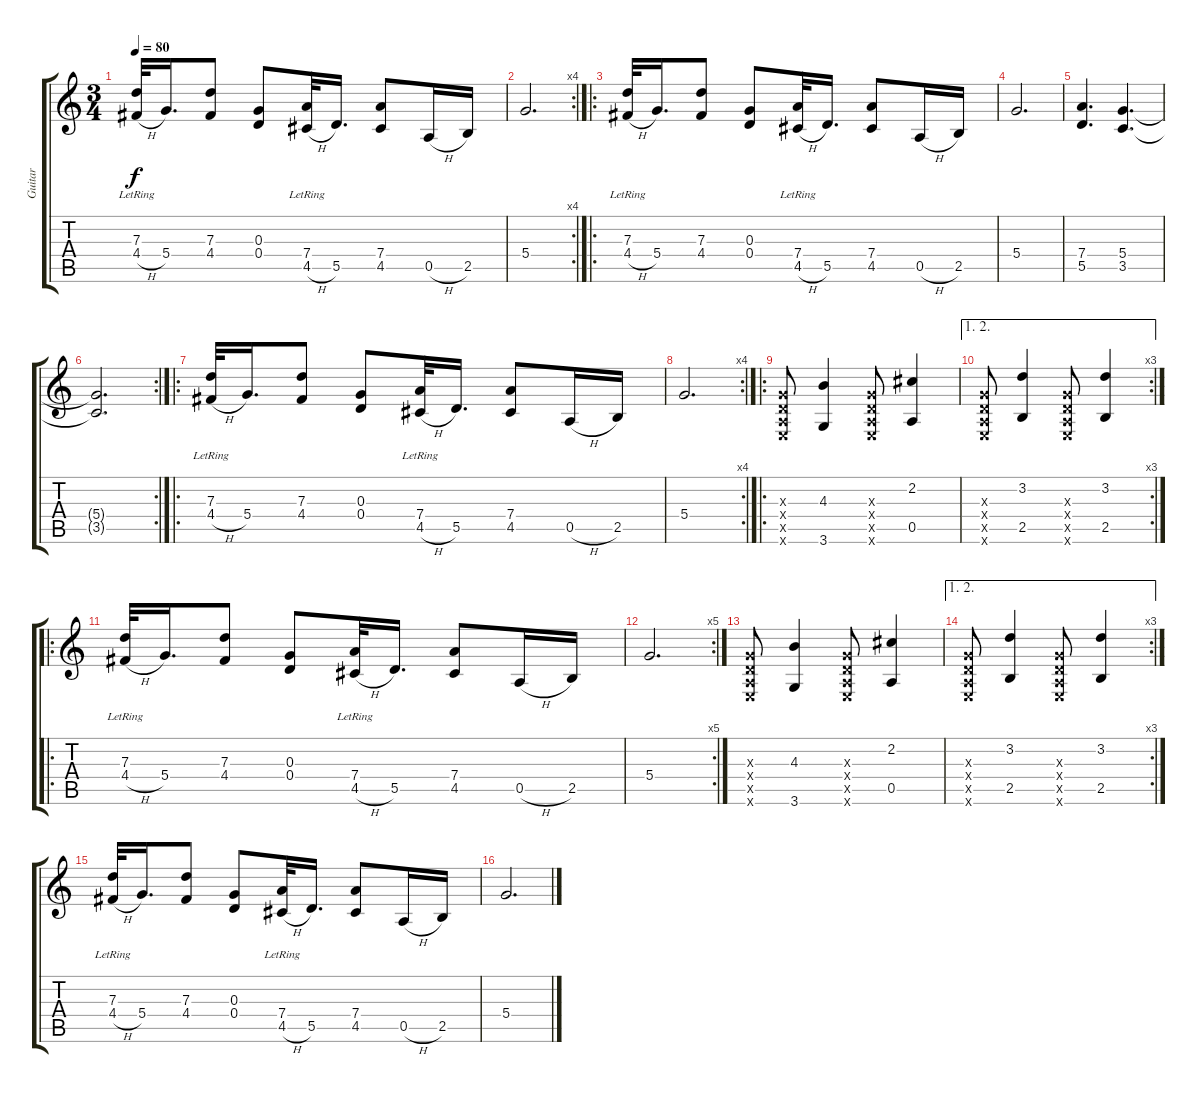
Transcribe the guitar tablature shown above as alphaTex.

\track ("Guitar" "Guitar") {instrument acousticguitarnylon}
\staff {score tabs}
\tuning (E4 B3 G3 D3 A2 E2) {hide}
\ts (3 4)
\tempo 80
\clef g2
\ks c
(7.3{lr} 4.4{h}).32{dy f instrument acousticguitarnylon} 5.4.16{d} (7.3 4.4).8 (0.3 0.4).8 (7.4{lr} 4.5{h}).32 5.5.16{d} (7.4 4.5).8 0.5{h}.16 2.5.16 |
\rc 4
5.4.2{d} |
\ro
(7.3{lr} 4.4{h}).32 5.4.16{d} (7.3 4.4).8 (0.3 0.4).8 (7.4{lr} 4.5{h}).32 5.5.16{d} (7.4 4.5).8 0.5{h}.16 2.5.16 |
5.4.2{d} |
(7.4 5.5).4{d} (5.4 3.5).4{d} |
\rc 2
(5.4{t} 3.5{t}).2{d} |
\ro
(7.3{lr} 4.4{h}).32 5.4.16{d} (7.3 4.4).8 (0.3 0.4).8 (7.4{lr} 4.5{h}).32 5.5.16{d} (7.4 4.5).8 0.5{h}.16 2.5.16 |
\rc 4
5.4.2{d} |
\ro
(0.3{x} 0.4{x} 0.5{x} 0.6{x}).8 (4.3 3.6).4 (0.3{x} 0.4{x} 0.5{x} 0.6{x}).8 (2.2 0.5).4 |
\ae (1 2)
\rc 3
(0.3{x} 0.4{x} 0.5{x} 0.6{x}).8 (3.2 2.5).4 (0.3{x} 0.4{x} 0.5{x} 0.6{x}).8 (3.2 2.5).4 |
\ro
(7.3{lr} 4.4{h}).32 5.4.16{d} (7.3 4.4).8 (0.3 0.4).8 (7.4{lr} 4.5{h}).32 5.5.16{d} (7.4 4.5).8 0.5{h}.16 2.5.16 |
\rc 5
5.4.2{d} |
(0.3{x} 0.4{x} 0.5{x} 0.6{x}).8 (4.3 3.6).4 (0.3{x} 0.4{x} 0.5{x} 0.6{x}).8 (2.2 0.5).4 |
\ae (1 2)
\rc 3
(0.3{x} 0.4{x} 0.5{x} 0.6{x}).8 (3.2 2.5).4 (0.3{x} 0.4{x} 0.5{x} 0.6{x}).8 (3.2 2.5).4 |
(7.3{lr} 4.4{h}).32 5.4.16{d} (7.3 4.4).8 (0.3 0.4).8 (7.4{lr} 4.5{h}).32 5.5.16{d} (7.4 4.5).8 0.5{h}.16 2.5.16 |
5.4.2{d}
